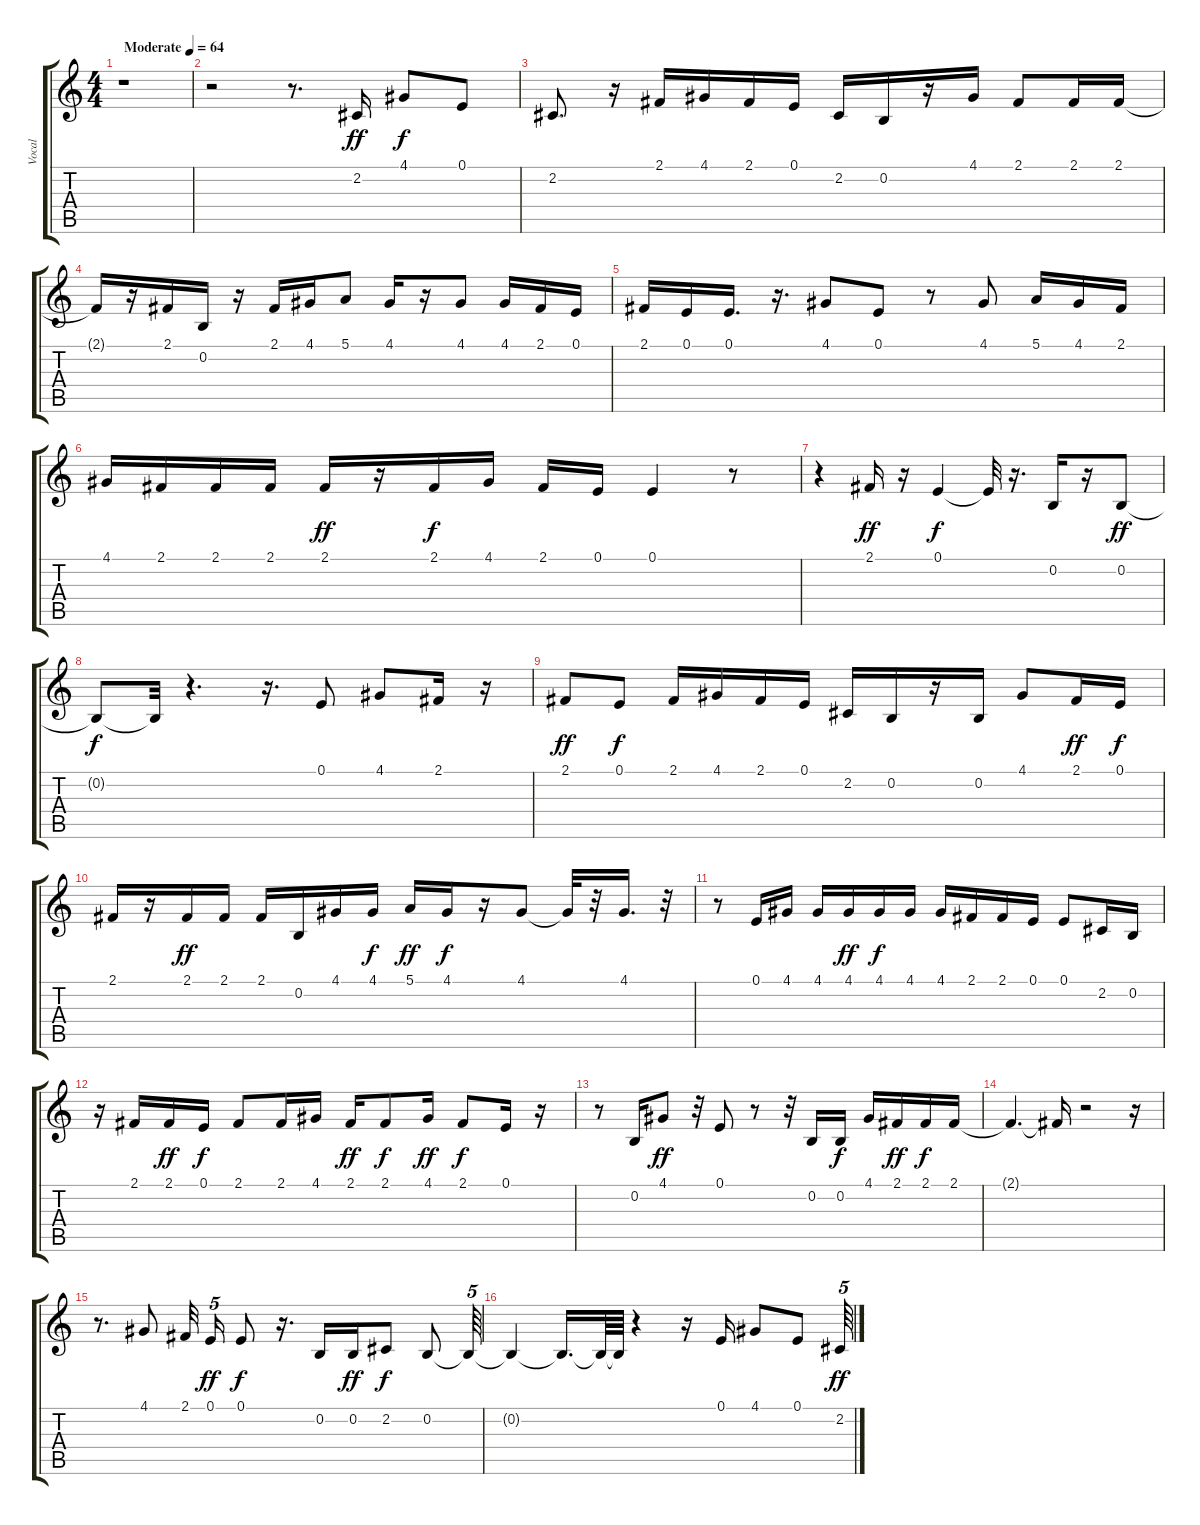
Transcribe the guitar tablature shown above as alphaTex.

\track ("Vocal" "Vocal") {instrument altosax}
\staff {score tabs}
\tuning (E4 B3 G3 D3 A2 E2) {hide}
\ts (4 4)
\tempo (64 "Moderate")
\clef g2
\ks c
r.1{dy ff instrument altosax} |
r.2 r.8{d} 2.2.16 4.1.8{dy f} 0.1.8 |
2.2.8{d} r.16 2.1.16 4.1.16 2.1.16 0.1.16 2.2.16 0.2.16 r.16 4.1.16 2.1.8 2.1.16 2.1.16 |
2.1{t}.16 r.16 2.1.16 0.2.16 r.16 2.1.16 4.1.16 5.1.8 4.1.16 r.16 4.1.8 4.1.16 2.1.16 0.1.16 |
2.1.16 0.1.16 0.1.16{d} r.16{d} 4.1.8 0.1.8 r.8 4.1.8 5.1.16 4.1.16 2.1.16 |
4.1.16 2.1.16 2.1.16 2.1.16 2.1.16{dy ff} r.16 2.1.16{dy f} 4.1.16 2.1.16 0.1.16 0.1.4 r.8 |
r.4 2.1.16{dy ff} r.16 0.1.4{dy f} 0.1{t}.32 r.16{d} 0.2.16 r.16 0.2.8{dy ff} |
0.2{t}.8{dy f} 0.2{t}.32 r.4{d} r.16{d} 0.1.8 4.1.8 2.1.16 r.16 |
2.1.8{dy ff} 0.1.8{dy f} 2.1.16 4.1.16 2.1.16 0.1.16 2.2.16 0.2.16 r.16 0.2.16 4.1.8 2.1.16{dy ff} 0.1.16{dy f} |
2.1.16 r.16 2.1.16{dy ff} 2.1.16 2.1.16 0.2.16 4.1.16 4.1.16{dy f} 5.1.16{dy ff} 4.1.16{dy f} r.16 4.1.8 4.1{t}.32 r.32 4.1.16{d} r.32 |
r.8 0.1.16 4.1.16 4.1.16 4.1.16{dy ff} 4.1.16{dy f} 4.1.16 4.1.16 2.1.16 2.1.16 0.1.16 0.1.8 2.2.16 0.2.16 |
r.16 2.1.16 2.1.16{dy ff} 0.1.16{dy f} 2.1.8 2.1.16 4.1.16 2.1.16{dy ff} 2.1.8{dy f} 4.1.16{dy ff} 2.1.8{dy f} 0.1.16 r.16 |
r.8 0.2.16 4.1.8{dy ff} r.32 0.1.8 r.8 r.32 0.2.16 0.2.16{dy f} 4.1.16 2.1.16{dy ff} 2.1.16{dy f} 2.1.16 |
2.1{t}.4{d} 2.1{t}.16 r.2 r.16 |
r.8{d} 4.1.8 2.1.32{beam splitsecondary} 0.1.16{tu (5 4) dy ff} 0.1.8{dy f} r.16{d} 0.2.16 0.2.16{dy ff} 2.2.8{dy f} 0.2.8 0.2{t}.64{tu (5 4)} |
0.2{t}.4 0.2{t}.16{d} 0.2{t}.64 0.2{t}.64 r.4 r.16 0.1.16 4.1.8 0.1.8 2.2.64{tu (5 4) dy ff}
